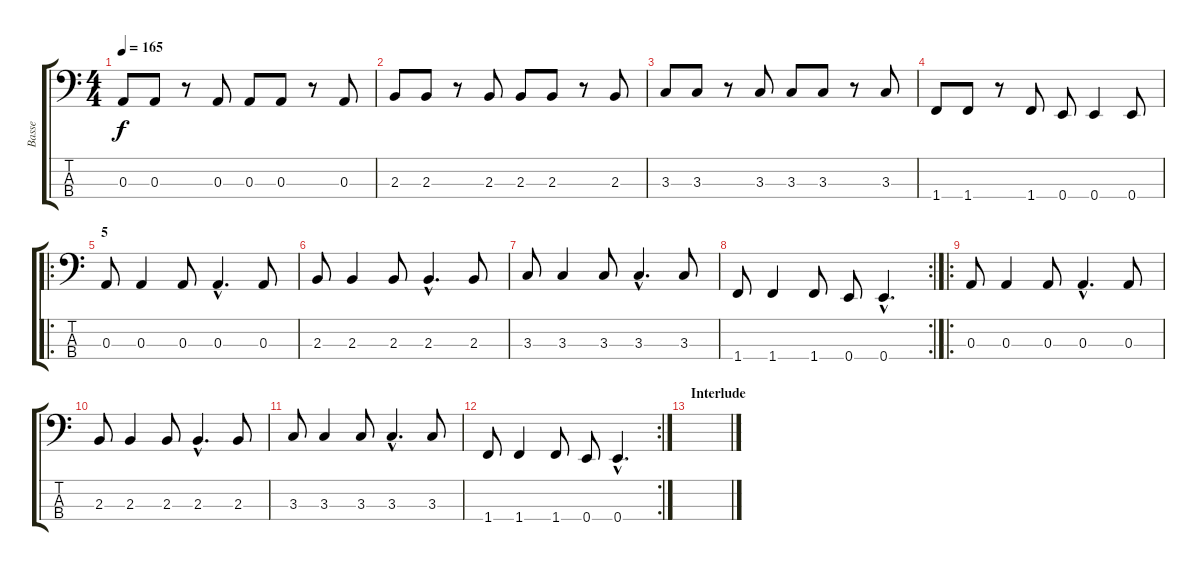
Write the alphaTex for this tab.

\track ("Basse" "Basse") {instrument electricbassfinger}
\staff {score tabs}
\tuning (G2 D2 A1 E1) {hide}
\ts (4 4)
\tempo 165
\clef f4
\ks c
0.3.8{dy f} 0.3.8 r.8 0.3.8 0.3.8 0.3.8 r.8 0.3.8 |
2.3.8 2.3.8 r.8 2.3.8 2.3.8 2.3.8 r.8 2.3.8 |
3.3.8 3.3.8 r.8 3.3.8 3.3.8 3.3.8 r.8 3.3.8 |
1.4.8 1.4.8 r.8 1.4.8 0.4.8 0.4.4 0.4.8 |
\ro
\section ("" "5")
0.3.8{volume 16} 0.3.4 0.3.8 0.3{hac}.4{d} 0.3.8 |
2.3.8 2.3.4 2.3.8 2.3{hac}.4{d} 2.3.8 |
3.3.8 3.3.4 3.3.8 3.3{hac}.4{d} 3.3.8 |
\rc 2
1.4.8 1.4.4 1.4.8 0.4.8 0.4{hac}.4{d} |
\ro
0.3.8 0.3.4 0.3.8 0.3{hac}.4{d} 0.3.8 |
2.3.8 2.3.4 2.3.8 2.3{hac}.4{d} 2.3.8 |
3.3.8 3.3.4 3.3.8 3.3{hac}.4{d} 3.3.8 |
\rc 2
1.4.8 1.4.4 1.4.8 0.4.8 0.4{hac}.4{d} |
\section ("" "Interlude")
